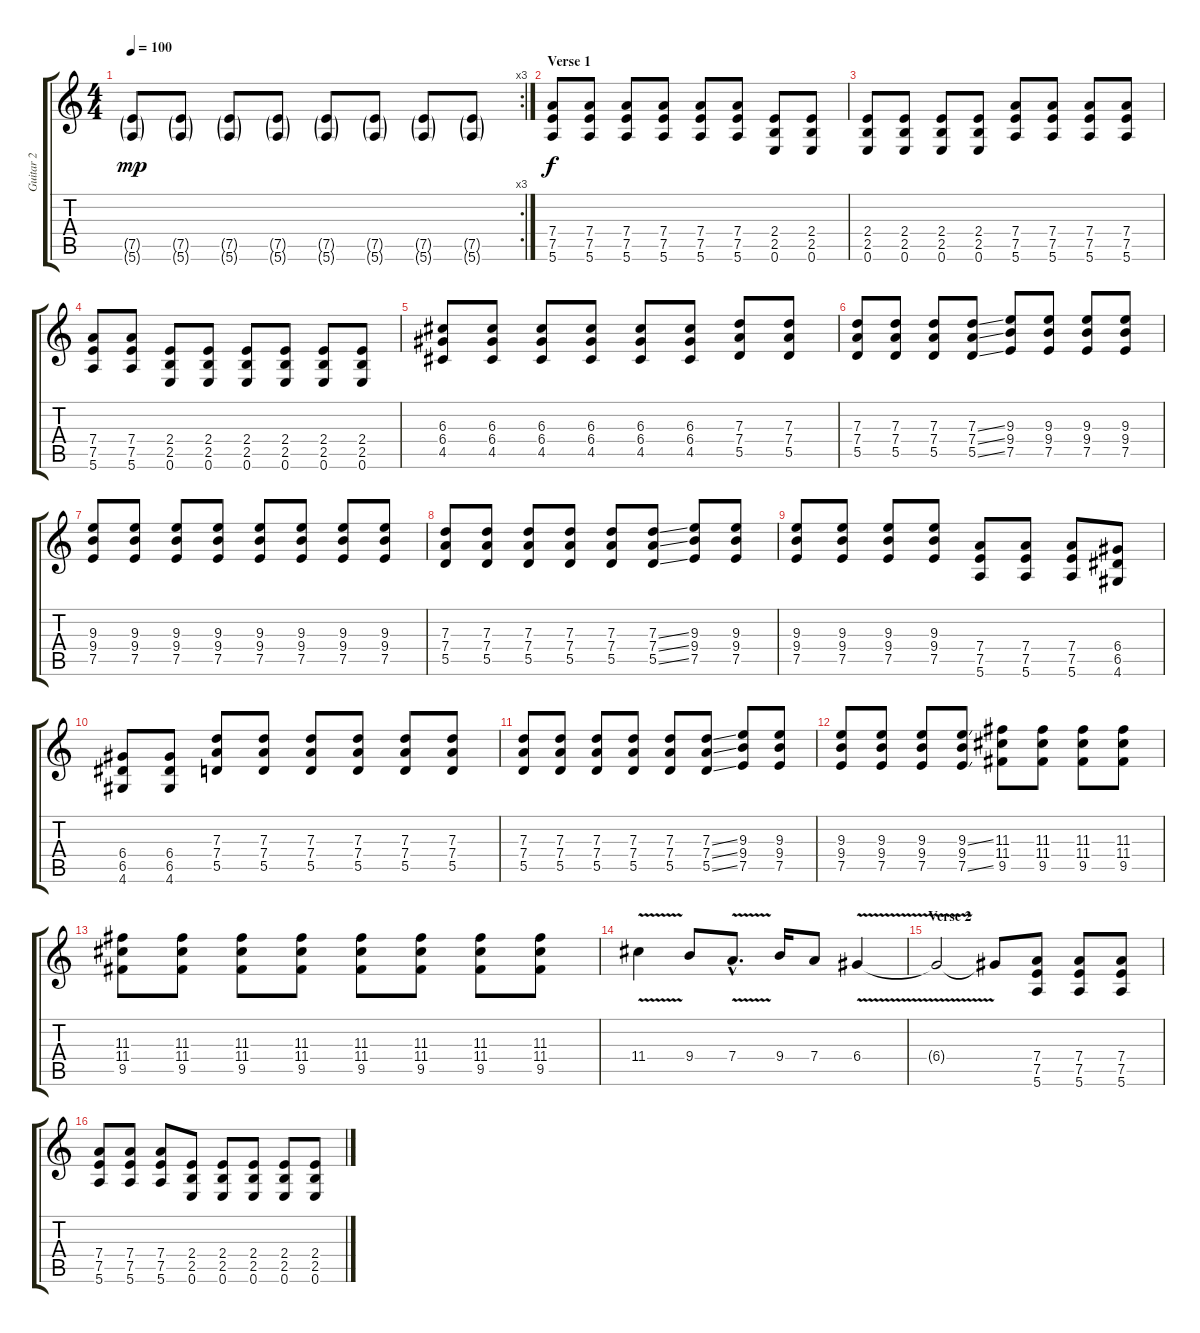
\track ("Guitar 2" "Guitar 2") {instrument distortionguitar}
\staff {score tabs}
\tuning (E4 B3 G3 D3 A2 E2) {hide}
\rc 3
\ts (4 4)
\tempo 100
\clef g2
\ks c
(7.5{g} 5.6{g}).8{dy mp instrument distortionguitar} (7.5{g} 5.6{g}).8 (7.5{g} 5.6{g}).8 (7.5{g} 5.6{g}).8 (7.5{g} 5.6{g}).8 (7.5{g} 5.6{g}).8 (7.5{g} 5.6{g}).8 (7.5{g} 5.6{g}).8 |
\section ("" "Verse 1")
(7.4 7.5 5.6).8{dy f} (7.4 7.5 5.6).8 (7.4 7.5 5.6).8 (7.4 7.5 5.6).8 (7.4 7.5 5.6).8 (7.4 7.5 5.6).8 (2.4 2.5 0.6).8 (2.4 2.5 0.6).8 |
(2.4 2.5 0.6).8 (2.4 2.5 0.6).8 (2.4 2.5 0.6).8 (2.4 2.5 0.6).8 (7.4 7.5 5.6).8 (7.4 7.5 5.6).8 (7.4 7.5 5.6).8 (7.4 7.5 5.6).8 |
(7.4 7.5 5.6).8 (7.4 7.5 5.6).8 (2.4 2.5 0.6).8 (2.4 2.5 0.6).8 (2.4 2.5 0.6).8 (2.4 2.5 0.6).8 (2.4 2.5 0.6).8 (2.4 2.5 0.6).8 |
(6.3 6.4 4.5).8 (6.3 6.4 4.5).8 (6.3 6.4 4.5).8 (6.3 6.4 4.5).8 (6.3 6.4 4.5).8 (6.3 6.4 4.5).8 (7.3 7.4 5.5).8 (7.3 7.4 5.5).8 |
(7.3 7.4 5.5).8 (7.3 7.4 5.5).8 (7.3 7.4 5.5).8 (7.3{ss} 7.4{ss} 5.5{ss}).8 (9.3 9.4 7.5).8 (9.3 9.4 7.5).8 (9.3 9.4 7.5).8 (9.3 9.4 7.5).8 |
(9.3 9.4 7.5).8 (9.3 9.4 7.5).8 (9.3 9.4 7.5).8 (9.3 9.4 7.5).8 (9.3 9.4 7.5).8 (9.3 9.4 7.5).8 (9.3 9.4 7.5).8 (9.3 9.4 7.5).8 |
(7.3 7.4 5.5).8 (7.3 7.4 5.5).8 (7.3 7.4 5.5).8 (7.3 7.4 5.5).8 (7.3 7.4 5.5).8 (7.3{ss} 7.4{ss} 5.5{ss}).8 (9.3 9.4 7.5).8 (9.3 9.4 7.5).8 |
(9.3 9.4 7.5).8 (9.3 9.4 7.5).8 (9.3 9.4 7.5).8 (9.3 9.4 7.5).8 (7.4 7.5 5.6).8 (7.4 7.5 5.6).8 (7.4 7.5 5.6).8 (6.4 6.5 4.6).8 |
(6.4 6.5 4.6).8 (6.4 6.5 4.6).8 (7.3 7.4 5.5).8 (7.3 7.4 5.5).8 (7.3 7.4 5.5).8 (7.3 7.4 5.5).8 (7.3 7.4 5.5).8 (7.3 7.4 5.5).8 |
(7.3 7.4 5.5).8 (7.3 7.4 5.5).8 (7.3 7.4 5.5).8 (7.3 7.4 5.5).8 (7.3 7.4 5.5).8 (7.3{ss} 7.4{ss} 5.5{ss}).8 (9.3 9.4 7.5).8 (9.3 9.4 7.5).8 |
(9.3 9.4 7.5).8 (9.3 9.4 7.5).8 (9.3 9.4 7.5).8 (9.3{ss} 9.4 7.5{ss}).8 (11.3 11.4 9.5).8 (11.3 11.4 9.5).8 (11.3 11.4 9.5).8 (11.3 11.4 9.5).8 |
(11.3 11.4 9.5).8 (11.3 11.4 9.5).8 (11.3 11.4 9.5).8 (11.3 11.4 9.5).8 (11.3 11.4 9.5).8 (11.3 11.4 9.5).8 (11.3 11.4 9.5).8 (11.3 11.4 9.5).8 |
11.4{v}.4 9.4.8 7.4{v hac}.8{d} 9.4.16 7.4.8 6.4{v}.4 |
\section ("" "Verse 2")
6.4{t}.2 6.4{t}.8 (7.4 7.5 5.6).8 (7.4 7.5 5.6).8 (7.4 7.5 5.6).8 |
(7.4 7.5 5.6).8 (7.4 7.5 5.6).8 (7.4 7.5 5.6).8 (2.4 2.5 0.6).8 (2.4 2.5 0.6).8 (2.4 2.5 0.6).8 (2.4 2.5 0.6).8 (2.4 2.5 0.6).8
